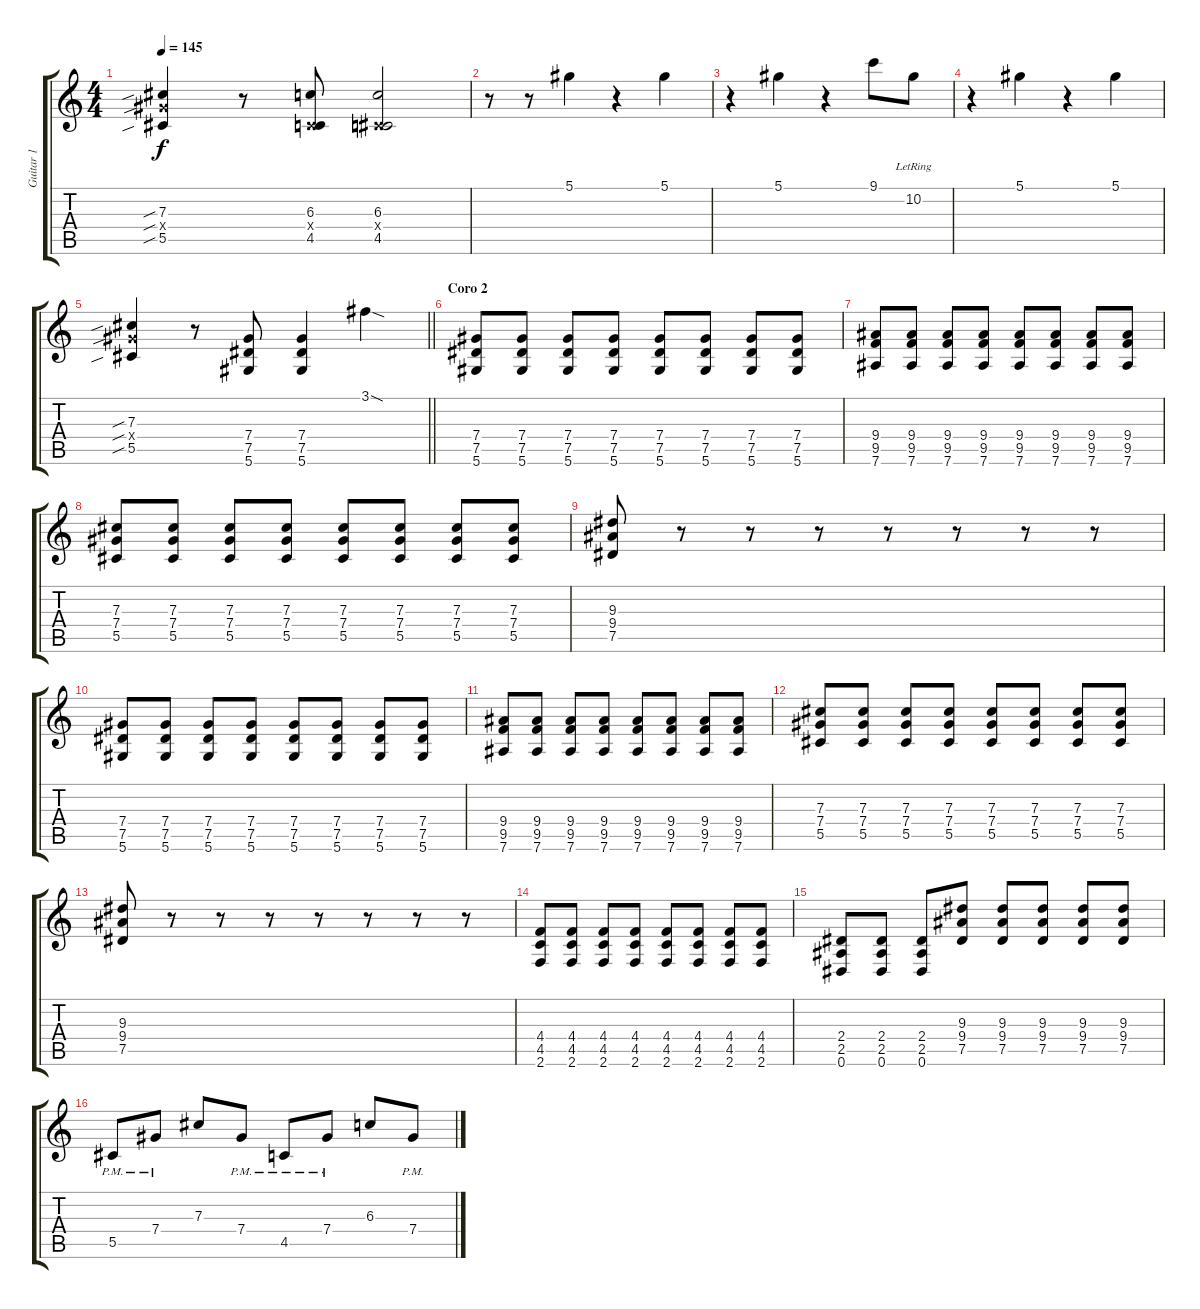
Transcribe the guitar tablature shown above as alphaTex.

\track ("Guitar 1" "Guitar 1") {instrument distortionguitar}
\staff {score tabs}
\tuning (Eb4 Bb3 Gb3 Db3 Ab2 Eb2) {hide}
\ts (4 4)
\tempo 145
\clef g2
\ks c
(7.3{sib} 7.4{sib x} 5.5{sib}).4{dy f} r.8 (6.3 0.4{x} 4.5).8 (6.3 0.4{x} 4.5).2 |
r.8 r.8 5.1.4 r.4 5.1.4 |
r.4 5.1.4 r.4 9.1.8 10.2{lr}.8 |
r.4 5.1.4 r.4 5.1.4 |
\barLineRight lightlight
(7.3{sib} 7.4{sib x} 5.5{sib}).4 r.8 (7.4 7.5 5.6).8 (7.4 7.5 5.6).4 3.1{sod}.4 |
\section ("" "Coro 2")
(7.4 7.5 5.6).8 (7.4 7.5 5.6).8 (7.4 7.5 5.6).8 (7.4 7.5 5.6).8 (7.4 7.5 5.6).8 (7.4 7.5 5.6).8 (7.4 7.5 5.6).8 (7.4 7.5 5.6).8 |
(9.4 9.5 7.6).8 (9.4 9.5 7.6).8 (9.4 9.5 7.6).8 (9.4 9.5 7.6).8 (9.4 9.5 7.6).8 (9.4 9.5 7.6).8 (9.4 9.5 7.6).8 (9.4 9.5 7.6).8 |
(7.3 7.4 5.5).8 (7.3 7.4 5.5).8 (7.3 7.4 5.5).8 (7.3 7.4 5.5).8 (7.3 7.4 5.5).8 (7.3 7.4 5.5).8 (7.3 7.4 5.5).8 (7.3 7.4 5.5).8 |
(9.3 9.4 7.5).8 r.8 r.8 r.8 r.8 r.8 r.8 r.8 |
(7.4 7.5 5.6).8 (7.4 7.5 5.6).8 (7.4 7.5 5.6).8 (7.4 7.5 5.6).8 (7.4 7.5 5.6).8 (7.4 7.5 5.6).8 (7.4 7.5 5.6).8 (7.4 7.5 5.6).8 |
(9.4 9.5 7.6).8 (9.4 9.5 7.6).8 (9.4 9.5 7.6).8 (9.4 9.5 7.6).8 (9.4 9.5 7.6).8 (9.4 9.5 7.6).8 (9.4 9.5 7.6).8 (9.4 9.5 7.6).8 |
(7.3 7.4 5.5).8 (7.3 7.4 5.5).8 (7.3 7.4 5.5).8 (7.3 7.4 5.5).8 (7.3 7.4 5.5).8 (7.3 7.4 5.5).8 (7.3 7.4 5.5).8 (7.3 7.4 5.5).8 |
(9.3 9.4 7.5).8 r.8 r.8 r.8 r.8 r.8 r.8 r.8 |
(4.4 4.5 2.6).8 (4.4 4.5 2.6).8 (4.4 4.5 2.6).8 (4.4 4.5 2.6).8 (4.4 4.5 2.6).8 (4.4 4.5 2.6).8 (4.4 4.5 2.6).8 (4.4 4.5 2.6).8 |
(2.4 2.5 0.6).8 (2.4 2.5 0.6).8 (2.4 2.5 0.6).8 (9.3 9.4 7.5).8 (9.3 9.4 7.5).8 (9.3 9.4 7.5).8 (9.3 9.4 7.5).8 (9.3 9.4 7.5).8 |
5.5{pm}.8 7.4{pm}.8 7.3.8 7.4{pm}.8 4.5{pm}.8 7.4{pm}.8 6.3.8 7.4{pm}.8
